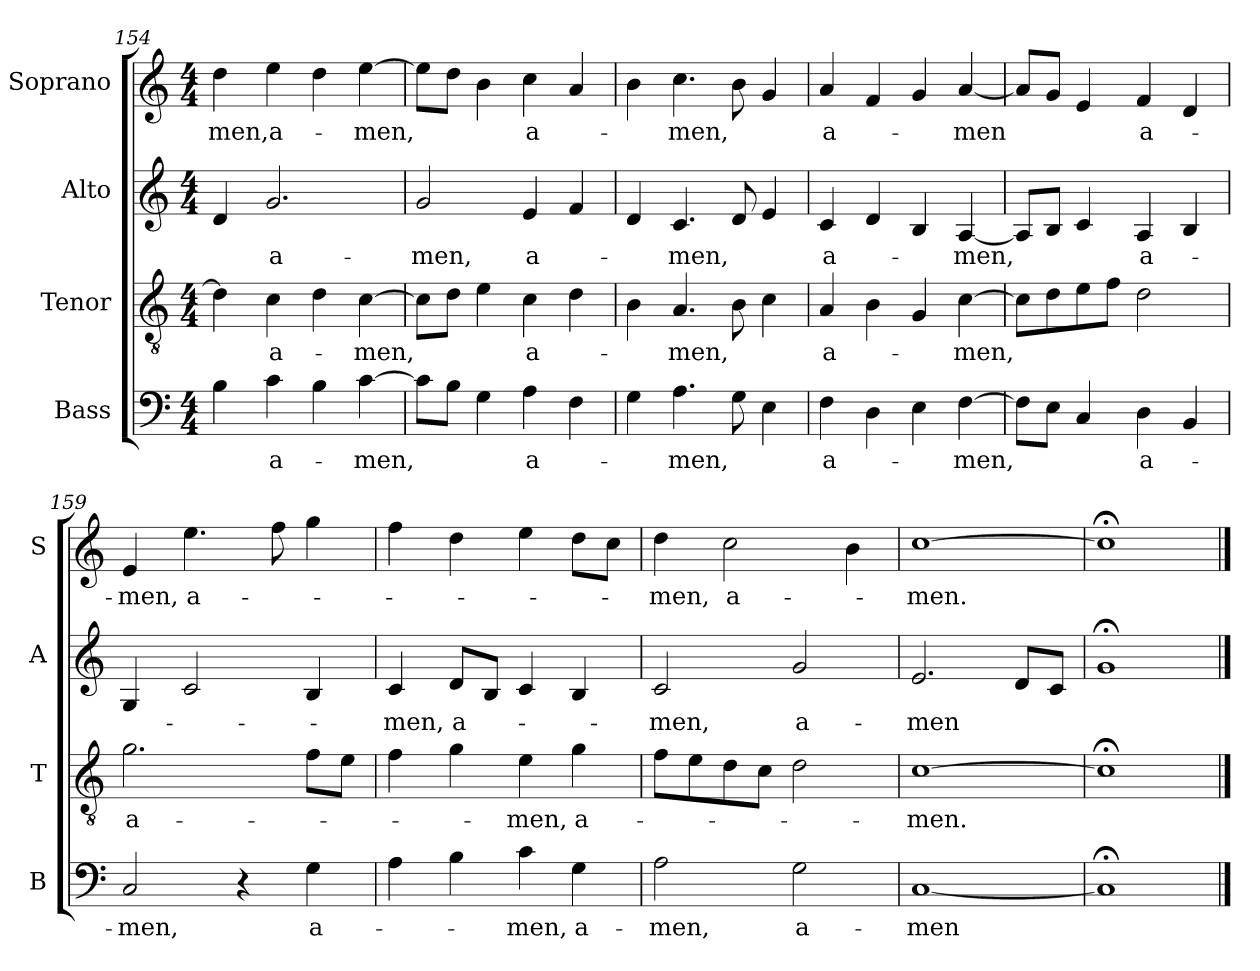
**kern	**text	**kern	**text	**kern	**text	**kern	**text
*part4	*part4	*part3	*part3	*part2	*part2	*part1	*part1
*staff4	*staff4	*staff3	*staff3	*staff2	*staff2	*staff1	*staff1
*I"Bass	*	*I"Tenor	*	*I"Alto	*	*I"Soprano	*
*I'B	*	*I'T	*	*I'A	*	*I'S	*
!!LO:PB:g=z
*clefF4	*	*clefGv2	*	*clefG2	*	*clefG2	*
*k[]	*	*k[]	*	*k[]	*	*k[]	*
*C:	*	*C:	*	*C:	*	*C:	*
*M4/4	*	*M4/4	*	*M4/4	*	*M4/4	*
=154	=154	=154	=154	=154	=154	=154	=154
4B\	.	4d\]	.	4d/	.	4dd\	-men,
4c\	a-	4c\	a-	2.g/	a-	4ee\	a-
4B\	.	4d\	.	.	.	4dd\	.
[4c\	-men,	[4c\	-men,	.	.	[4ee\	-men,
=155	=155	=155	=155	=155	=155	=155	=155
8c\L]	.	8c\L]	.	2g/	-men,	8ee\L]	.
8B\J	.	8d\J	.	.	.	8dd\J	.
4G\	.	4e\	.	.	.	4b\	.
4A\	a-	4c\	a-	4e/	a-	4cc\	a-
4F\	.	4d\	.	4f/	.	4a/	.
=156	=156	=156	=156	=156	=156	=156	=156
4G\	.	4B\	.	4d/	.	4b\	.
4.A\	-men,	4.A/	-men,	4.c/	-men,	4.cc\	-men,
8G\	.	8B\	.	8d/	.	8b\	.
4E\	.	4c\	.	4e/	.	4g/	.
=157	=157	=157	=157	=157	=157	=157	=157
4F\	a-	4A/	a-	4c/	a-	4a/	a-
4D\	.	4B\	.	4d/	.	4f/	.
4E\	.	4G/	.	4B/	.	4g/	.
[4F\	-men,	[4c\	-men,	[4A/	-men,	[4a/	-men
=158	=158	=158	=158	=158	=158	=158	=158
8F\L]	.	8c\L]	.	8A/L]	.	8a/L]	.
8E\J	.	8d\	.	8B/J	.	8g/J	.
4C/	.	8e\	.	4c/	.	4e/	.
.	.	8f\J	.	.	.	.	.
4D\	a-	2d\	.	4A/	a-	4f/	a-
4BB/	.	.	.	4B/	.	4d/	.
=159	=159	=159	=159	=159	=159	=159	=159
2C/	-men,	2.g\	a-	4G/	.	4e/	-men,
.	.	.	.	2c/	.	4.ee\	a-
4r	.	.	.	.	.	.	.
.	.	.	.	.	.	8ff\	.
4G\	a-	8f\L	.	4B/	.	4gg\	.
.	.	8e\J	.	.	.	.	.
!!LO:LB:g=z
=160	=160	=160	=160	=160	=160	=160	=160
4A\	.	4f\	.	4c/	-men,	4ff\	.
4B\	.	4g\	.	8d/L	a-	4dd\	.
.	.	.	.	8B/J	.	.	.
4c\	-men,	4e\	-men,	4c/	.	4ee\	.
4G\	a-	4g\	a-	4B/	.	8dd\L	.
.	.	.	.	.	.	8cc\J	.
=161	=161	=161	=161	=161	=161	=161	=161
2A\	-men,	8f\L	.	2c/	-men,	4dd\	-men,
.	.	8e\	.	.	.	.	.
.	.	8d\	.	.	.	2cc\	a-
.	.	8c\J	.	.	.	.	.
2G\	a-	2d\	.	2g/	a-	.	.
.	.	.	.	.	.	4b\	.
=162	=162	=162	=162	=162	=162	=162	=162
[1C	-men	[1c	-men.	2.e/	-men	[1cc	-men.
.	.	.	.	8d/L	.	.	.
.	.	.	.	8c/J	.	.	.
=163	=163	=163	=163	=163	=163	=163	=163
1C;]	.	1c;<]	.	1g;	.	1cc;<]	.
==	==	==	==	==	==	==	==
*-	*-	*-	*-	*-	*-	*-	*-
